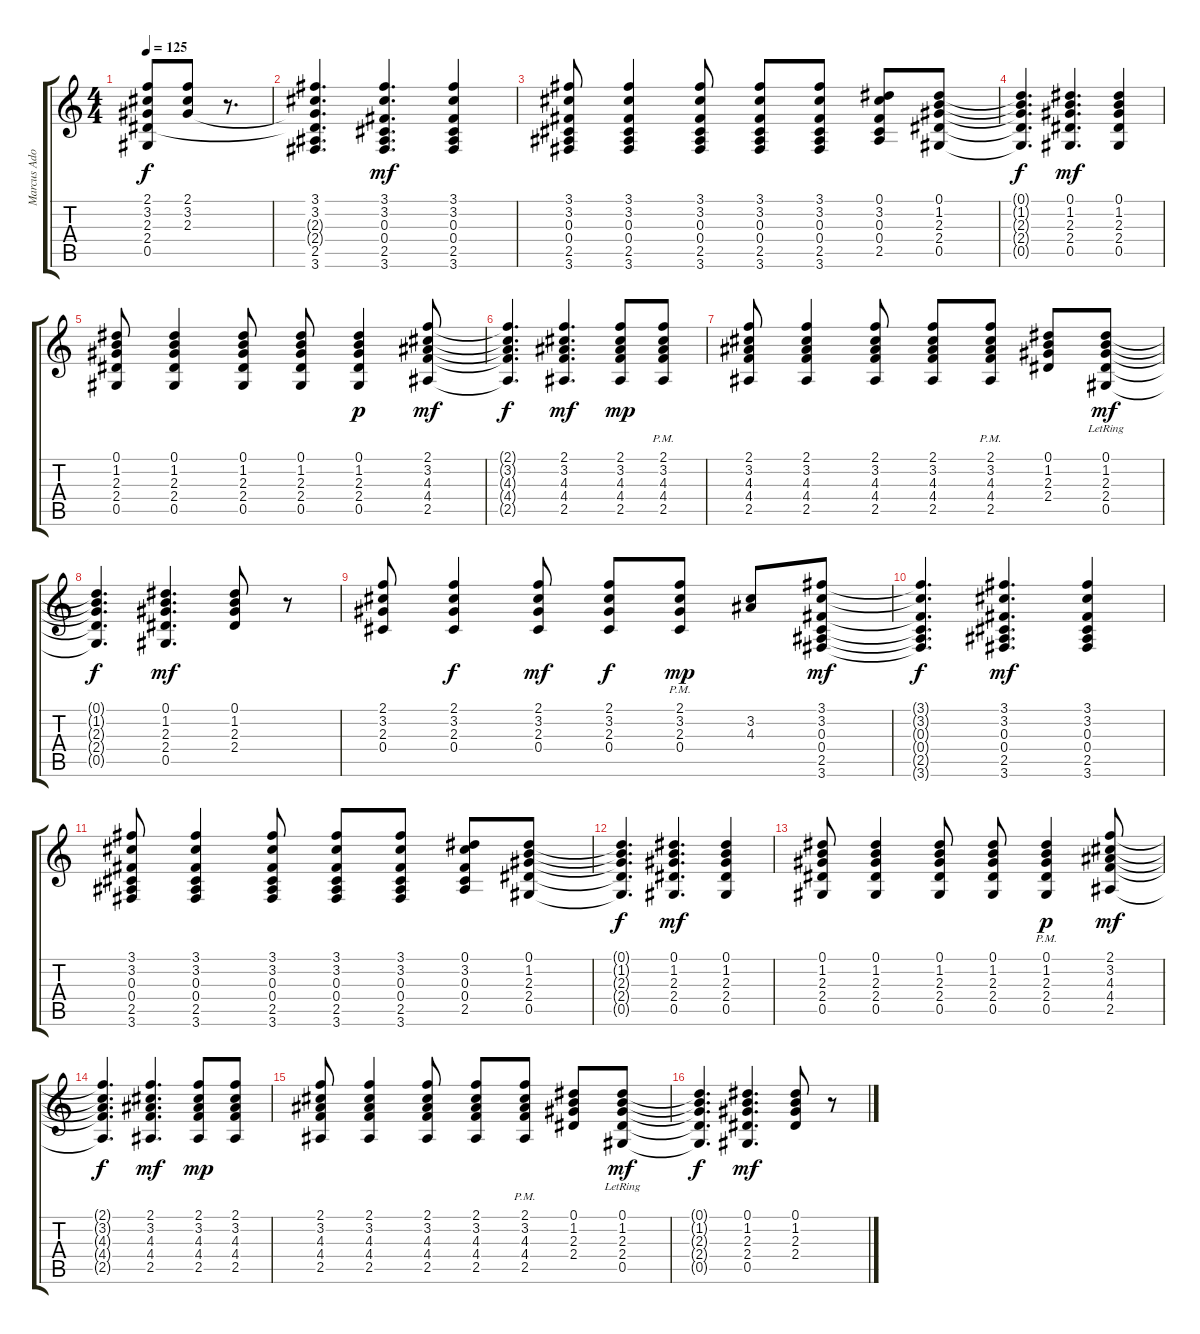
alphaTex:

\track ("Marcus Adoro (Lead)" "Marcus Ado") {instrument distortionguitar}
\staff {score tabs}
\tuning (Eb4 Bb3 Gb3 Db3 Ab2 Eb2) {hide}
\ts (4 4)
\tempo 125
\clef g2
\ks c
(2.1 3.2 2.3 2.4{t} 0.5{t}).8{dy f} (2.1 3.2 2.3).8 r.8{d} |
(3.1 3.2 2.3{t} 2.4{t} 2.5 3.6).4{d} (3.1 3.2 0.3 0.4 2.5 3.6).4{d dy mf} (3.1 3.2 0.3 0.4 2.5 3.6).4 |
(3.1 3.2 0.3 0.4 2.5 3.6).8 (3.1 3.2 0.3 0.4 2.5 3.6).4 (3.1 3.2 0.3 0.4 2.5 3.6).8 (3.1 3.2 0.3 0.4 2.5 3.6).8 (3.1 3.2 0.3 0.4 2.5 3.6).8 (0.1 3.2 0.3 0.4 2.5).8 (0.1 1.2 2.3 2.4 0.5).8 |
(0.1{t} 1.2{t} 2.3{t} 2.4{t} 0.5{t}).4{d dy f} (0.1 1.2 2.3 2.4 0.5).4{d dy mf} (0.1 1.2 2.3 2.4 0.5).4 |
(0.1 1.2 2.3 2.4 0.5).8 (0.1 1.2 2.3 2.4 0.5).4 (0.1 1.2 2.3 2.4 0.5).8 (0.1 1.2 2.3 2.4 0.5).8 (0.1 1.2 2.3 2.4 0.5).4{dy p} (2.1 3.2 4.3 4.4 2.5).8{dy mf} |
(2.1{t} 3.2{t} 4.3{t} 4.4{t} 2.5{t}).4{d dy f} (2.1 3.2 4.3 4.4 2.5).4{d dy mf} (2.1 3.2 4.3 4.4 2.5).8{dy mp} (2.1{pm} 3.2{pm} 4.3{pm} 4.4{pm} 2.5{pm}).8 |
(2.1 3.2 4.3 4.4 2.5).8 (2.1 3.2 4.3 4.4 2.5).4 (2.1 3.2 4.3 4.4 2.5).8 (2.1 3.2 4.3 4.4 2.5).8 (2.1{pm} 3.2{pm} 4.3{pm} 4.4{pm} 2.5{pm}).8 (0.1 1.2 2.3 2.4).8 (0.1{lr} 1.2{lr} 2.3{lr} 2.4{lr} 0.5{lr}).8{dy mf} |
(0.1{t} 1.2{t} 2.3{t} 2.4{t} 0.5{t}).4{d dy f} (0.1 1.2 2.3 2.4 0.5).4{d dy mf} (0.1 1.2 2.3 2.4).8 r.8 |
(2.1 3.2 2.3 0.4).8 (2.1 3.2 2.3 0.4).4{dy f} (2.1 3.2 2.3 0.4).8{dy mf} (2.1 3.2 2.3 0.4).8{dy f} (2.1{pm} 3.2{pm} 2.3{pm} 0.4{pm}).8{dy mp} (3.2 4.3).8 (3.1 3.2 0.3 0.4 2.5 3.6).8{dy mf} |
(3.1{t} 3.2{t} 0.3{t} 0.4{t} 2.5{t} 3.6{t}).4{d dy f} (3.1 3.2 0.3 0.4 2.5 3.6).4{d dy mf} (3.1 3.2 0.3 0.4 2.5 3.6).4 |
(3.1 3.2 0.3 0.4 2.5 3.6).8 (3.1 3.2 0.3 0.4 2.5 3.6).4 (3.1 3.2 0.3 0.4 2.5 3.6).8 (3.1 3.2 0.3 0.4 2.5 3.6).8 (3.1 3.2 0.3 0.4 2.5 3.6).8 (0.1 3.2 0.3 0.4 2.5).8 (0.1 1.2 2.3 2.4 0.5).8 |
(0.1{t} 1.2{t} 2.3{t} 2.4{t} 0.5{t}).4{d dy f} (0.1 1.2 2.3 2.4 0.5).4{d dy mf} (0.1 1.2 2.3 2.4 0.5).4 |
(0.1 1.2 2.3 2.4 0.5).8 (0.1 1.2 2.3 2.4 0.5).4 (0.1 1.2 2.3 2.4 0.5).8 (0.1 1.2 2.3 2.4 0.5).8 (0.1{pm} 1.2{pm} 2.3{pm} 2.4{pm} 0.5{pm}).4{dy p} (2.1 3.2 4.3 4.4 2.5).8{dy mf} |
(2.1{t} 3.2{t} 4.3{t} 4.4{t} 2.5{t}).4{d dy f} (2.1 3.2 4.3 4.4 2.5).4{d dy mf} (2.1 3.2 4.3 4.4 2.5).8{dy mp} (2.1 3.2 4.3 4.4 2.5).8 |
(2.1 3.2 4.3 4.4 2.5).8 (2.1 3.2 4.3 4.4 2.5).4 (2.1 3.2 4.3 4.4 2.5).8 (2.1 3.2 4.3 4.4 2.5).8 (2.1{pm} 3.2{pm} 4.3{pm} 4.4{pm} 2.5{pm}).8 (0.1 1.2 2.3 2.4).8 (0.1{lr} 1.2{lr} 2.3{lr} 2.4{lr} 0.5{lr}).8{dy mf} |
(0.1{t} 1.2{t} 2.3{t} 2.4{t} 0.5{t}).4{d dy f} (0.1 1.2 2.3 2.4 0.5).4{d dy mf} (0.1 1.2 2.3 2.4).8 r.8
